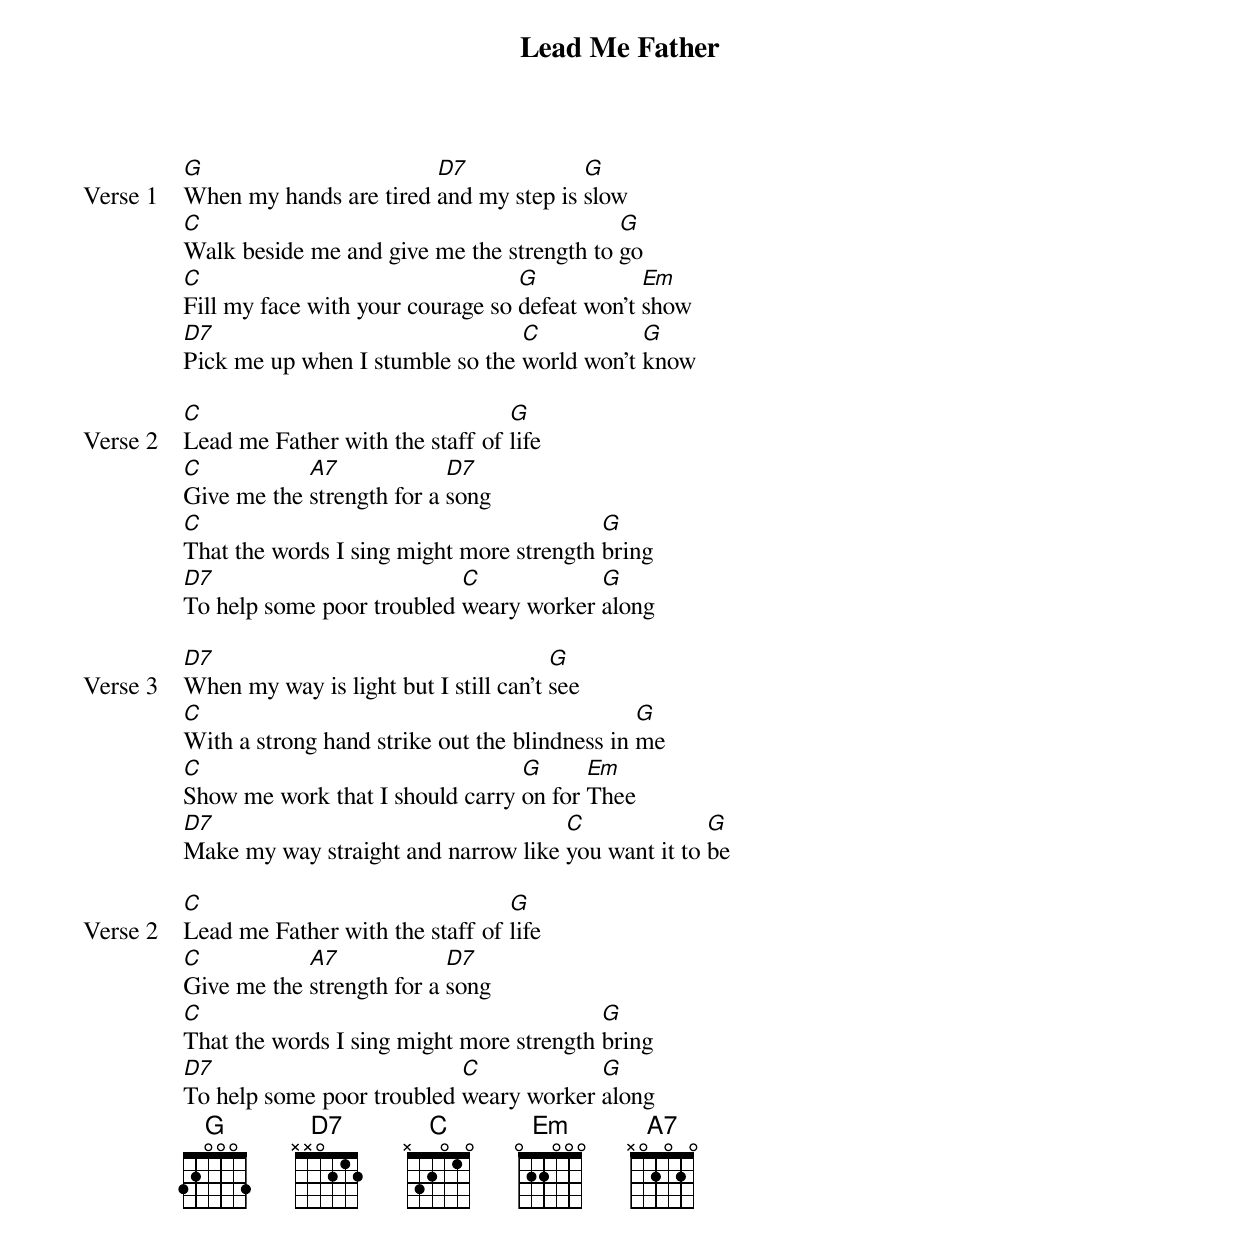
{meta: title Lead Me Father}
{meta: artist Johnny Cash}

{start_of_verse: Verse 1}
[G]When my hands are tired [D7]and my step is [G]slow
[C]Walk beside me and give me the strength to [G]go
[C]Fill my face with your courage so [G]defeat won't [Em]show
[D7]Pick me up when I stumble so the [C]world won't [G]know
{end_of_verse}

{start_of_verse: Verse 2}
[C]Lead me Father with the staff of [G]life
[C]Give me the [A7]strength for a [D7]song
[C]That the words I sing might more strength [G]bring
[D7]To help some poor troubled [C]weary worker [G]along
{end_of_verse}

{start_of_verse: Verse 3}
[D7]When my way is light but I still can’t [G]see
[C]With a strong hand strike out the blindness in [G]me
[C]Show me work that I should carry [G]on for [Em]Thee
[D7]Make my way straight and narrow like [C]you want it to [G]be
{end_of_verse}

{start_of_verse: Verse 2}
[C]Lead me Father with the staff of [G]life
[C]Give me the [A7]strength for a [D7]song
[C]That the words I sing might more strength [G]bring
[D7]To help some poor troubled [C]weary worker [G]along
{end_of_verse}
